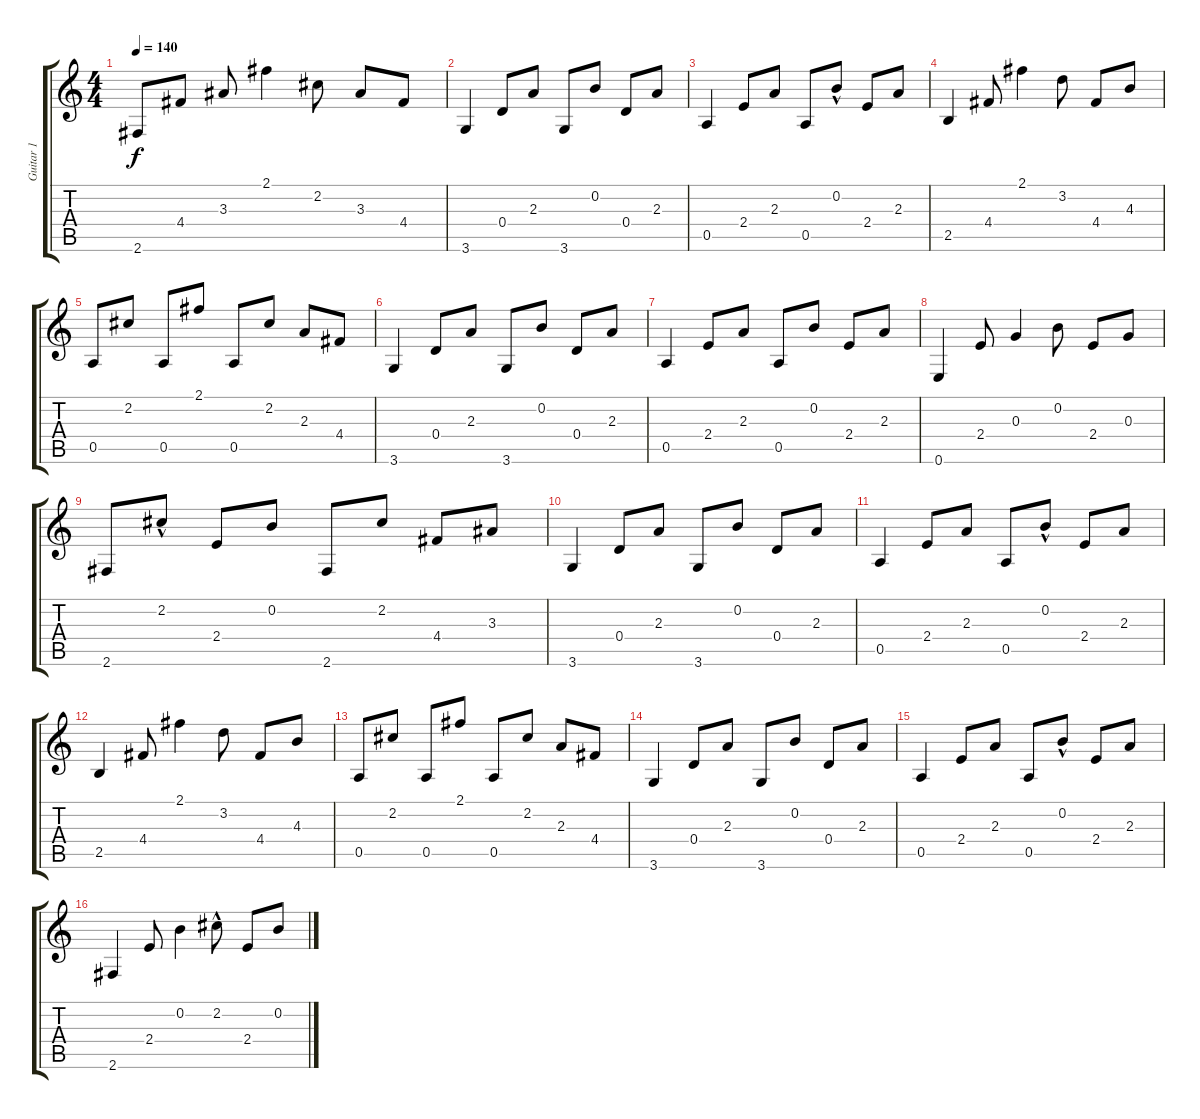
\track ("Guitar 1" "Guitar 1") {instrument acousticguitarsteel}
\staff {score tabs}
\tuning (E4 B3 G3 D3 A2 E2) {hide}
\ts (4 4)
\tempo 140
\clef g2
\ks c
2.6.8{dy f} 4.4.8 3.3.8 2.1.4 2.2.8 3.3.8 4.4.8 |
3.6.4 0.4.8 2.3.8 3.6.8 0.2.8 0.4.8 2.3.8 |
0.5.4 2.4.8 2.3.8 0.5.8 0.2{hac}.8 2.4.8 2.3.8 |
2.5.4 4.4.8 2.1.4 3.2.8 4.4.8 4.3.8 |
0.5.8 2.2.8 0.5.8 2.1.8 0.5.8 2.2.8 2.3.8 4.4.8 |
3.6.4 0.4.8 2.3.8 3.6.8 0.2.8 0.4.8 2.3.8 |
0.5.4 2.4.8 2.3.8 0.5.8 0.2.8 2.4.8 2.3.8 |
0.6.4 2.4.8 0.3.4 0.2.8 2.4.8 0.3.8 |
2.6.8 2.2{hac}.8 2.4.8 0.2.8 2.6.8 2.2.8 4.4.8 3.3.8 |
3.6.4 0.4.8 2.3.8 3.6.8 0.2.8 0.4.8 2.3.8 |
0.5.4 2.4.8 2.3.8 0.5.8 0.2{hac}.8 2.4.8 2.3.8 |
2.5.4 4.4.8 2.1.4 3.2.8 4.4.8 4.3.8 |
0.5.8 2.2.8 0.5.8 2.1.8 0.5.8 2.2.8 2.3.8 4.4.8 |
3.6.4 0.4.8 2.3.8 3.6.8 0.2.8 0.4.8 2.3.8 |
0.5.4 2.4.8 2.3.8 0.5.8 0.2{hac}.8 2.4.8 2.3.8 |
2.6.4 2.4.8 0.2.4 2.2{hac}.8 2.4.8 0.2.8
